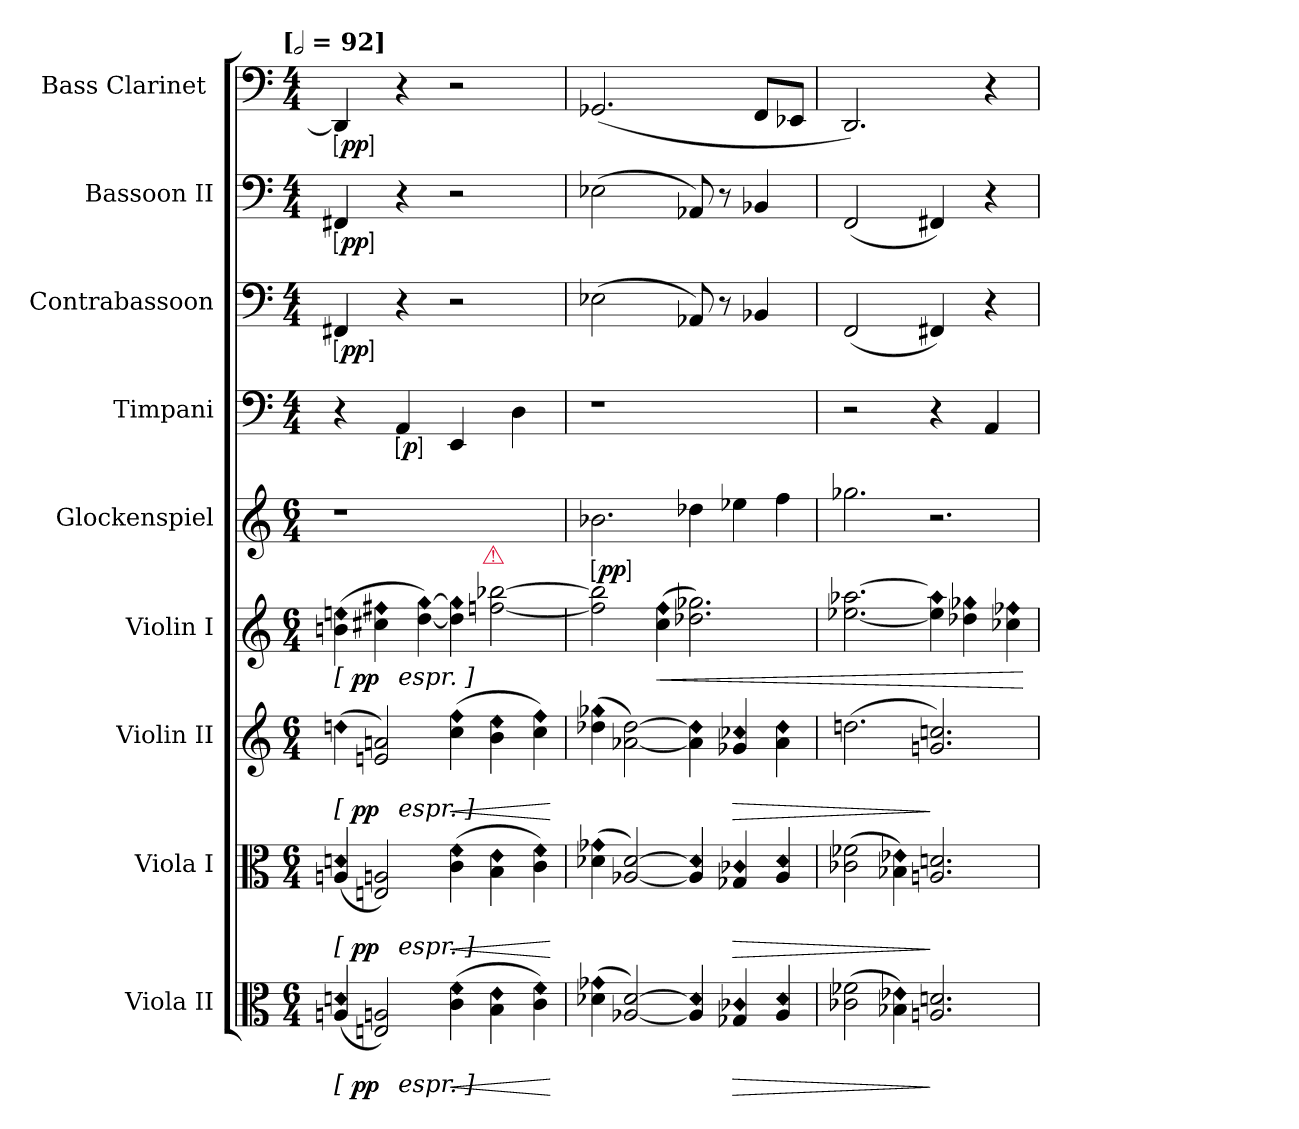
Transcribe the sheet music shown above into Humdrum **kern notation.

**kern	**dynam	**kern	**dynam	**kern	**dynam	**kern	**dynam	**kern	**dynam	**kern	**dynam	**kern	**dynam	**kern	**dynam	**kern	**dynam
*part9	*part9	*part8	*part8	*part7	*part7	*part6	*part6	*part5	*part5	*part4	*part4	*part3	*part3	*part2	*part2	*part1	*part1
*staff9	*staff9	*staff8	*staff8	*staff7	*staff7	*staff6	*staff6	*staff5	*staff5	*staff4	*staff4	*staff3	*staff3	*staff2	*staff2	*staff1	*staff1
*I"Viola II	*	*I"Viola I	*	*I"Violin II	*	*I"Violin I	*	*I"Glockenspiel	*	*I"Timpani	*	*I"Contrabassoon	*	*I"Bassoon II	*	*I"Bass Clarinet [C]	*
*I'2.Vla.	*	*I'1.Vla.	*	*I'2.Vln.	*	*I'1.Vln.	*	*I'Glock.	*	*I'Timp.	*	*I'Cbsn.	*	*I'2.Bsn.	*	*I'B. Cl.	*
*clefC3	*	*clefC3	*	*clefG2	*	*clefG2	*	*clefG2	*	*clefF4	*	*clefF4	*	*clefF4	*	*clefF4	*
*	*	*	*	*	*	*	*	*ITrd-14c-24	*	*	*	*ITrd7c12	*	*	*	*	*
*k[]	*	*k[]	*	*k[]	*	*k[]	*	*k[]	*	*k[]	*	*k[]	*	*k[]	*	*	*
!!LO:TX:omd:t=[[half] = 92]
*M6/4	*	*M6/4	*	*M6/4	*	*M6/4	*	*M6/4	*	*M4/4	*	*M4/4	*	*M4/4	*	*M4/4	*
*MM184	*	*MM184	*	*MM184	*	*MM184	*	*MM184	*	*MM184	*	*MM184	*	*MM184	*	*MM184	*
*Xtuplet	*	*	*	*	*	*	*	*	*	*	*	*	*	*	*	*	*
=1	=1	=1	=1	=1	=1	=1	=1	=1	=1	=1	=1	=1	=1	=1	=1	=1	=1
!LO:N:n=2:head=diamond	!	!	!	!	!	!	!	!	!	!	!	!	!	!	!	!	!
*	*	*Xtuplet	*	*	*	*	*	*	*	*	*	*	*	*	*	*	*
!	!	!LO:N:n=2:head=diamond	!	!	!	!	!	!	!	!	!	!	!	!	!	!	!
*	*	*	*	*Xtuplet	*	*	*	*	*	*	*	*	*	*	*	*	*
!	!	!	!	!LO:N:head=diamond	!	!	!	!	!	!	!	!	!	!	!	!	!
*	*	*	*	*	*	*Xtuplet	*	*	*	*	*	*	*	*	*	*	*
!	!LO:DY:t=[ %s espr. ]	!	!LO:DY:t=[ %s espr. ]	!	!LO:DY:t=[ %s espr. ]	!LO:N:n=2:head=diamond	!LO:DY:t=[ %s espr. ]	!	!	!	!	!	!LO:DY:ed=brack	!	!LO:DY:ed=brack	!	!LO:DY:ed=brack
(6An 6dn	pp	(6An 6dn	pp	(6ddn	pp	(6bn 6een	pp	1r	.	4r	.	4FFF#Xi	pp	4FF#Xi	pp	4DD]	pp
!	!	!	!	!	!	!LO:N:n=2:head=diamond	!	!	!	!	!	!	!	!	!	!	!
3En 3An)	.	3En 3An)	.	3en 3an)	.	6cc#X 6ff#X	.	.	.	.	.	.	.	.	.	.	.
!	!	!	!	!	!	!	!	!	!	!	!LO:DY:ed=brack	!	!	!	!	!	!
.	.	.	.	.	.	.	.	.	.	4AA	p	4r	.	4r	.	4r	.
!	!	!	!	!	!	!LO:N:n=2:head=diamond	!	!	!	!	!	!	!	!	!	!	!
.	.	.	.	.	.	[6dd [6gg)	.	.	.	.	.	.	.	.	.	.	.
!LO:N:n=2:head=diamond	!LO:HP:b	!LO:N:n=2:head=diamond	!LO:HP:b	!LO:N:n=2:head=diamond	!LO:HP:b	!LO:N:n=2:head=diamond	!	!	!	!	!	!	!	!	!	!	!
(6c 6f	<	(6c 6f	<	(6cc 6ff	<	6dd] 6gg]	.	.	.	4EE	.	2r	.	2r	.	2r	.
!	!	!	!	!	!	!LO:TX:a:color=crimson:t=⚠	!	!	!	!	!	!	!	!	!	!	!
!LO:N:n=2:head=diamond	!	!LO:N:n=2:head=diamond	!	!LO:N:n=2:head=diamond	!	!	!	!	!	!	!	!	!	!	!	!	!
6B 6e	.	6B 6e	.	6b 6ee	.	[3ffn [3bb-X	.	.	.	.	.	.	.	.	.	.	.
.	.	.	.	.	.	.	.	.	.	4D	.	.	.	.	.	.	.
!LO:N:n=2:head=diamond	!	!LO:N:n=2:head=diamond	!	!LO:N:n=2:head=diamond	!	!	!	!	!	!	!	!	!	!	!	!	!
6c 6f)	.	6c 6f)	.	6cc 6ff)	.	.	.	.	.	.	.	.	.	.	.	.	.
.	[	.	[	.	[	.	.	.	.	.	.	.	.	.	.	.	.
=2	=2	=2	=2	=2	=2	=2	=2	=2	=2	=2	=2	=2	=2	=2	=2	=2	=2
!LO:N:n=2:head=diamond	!	!LO:N:n=2:head=diamond	!	!LO:N:n=2:head=diamond	!	!	!	!	!	!	!	!	!	!	!	!	!
*	*	*	*	*	*	*	*	*Xtuplet	*	*	*	*	*	*	*	*	*
!	!	!	!	!	!	!	!	!	!LO:DY:ed=brack	!	!	!	!	!	!	!	!
(6d-X 6g-X	.	(6d-X 6g-X	.	(6dd-X 6gg-X	.	3ff] 3bb-]	.	3.bbb-X	pp	1r	.	(2EE-X	.	(2E-X	.	(2.GG-X	.
[3A-X [3d-)	.	[3A-X [3d-)	.	[3a-X [3dd-)	.	.	.	.	.	.	.	.	.	.	.	.	.
!	!	!	!	!	!	!LO:N:n=2:head=diamond	!LO:HP:b	!	!	!	!	!	!	!	!	!	!
.	.	.	.	.	.	(6cc 6ff	<	.	.	.	.	.	.	.	.	.	.
!LO:N:n=2:head=diamond	!	!LO:N:n=2:head=diamond	!	!LO:N:n=2:head=diamond	!	!	!	!	!	!	!	!	!	!	!	!	!
6A-] 6d-]	.	6A-] 6d-]	.	6a-] 6dd-]	.	3.dd-X 3.gg-X)	.	6dddd-X	.	.	.	8AAA-X)	.	8AA-X)	.	.	.
.	.	.	.	.	.	.	.	.	.	.	.	8r	.	8r	.	.	.
!LO:N:n=2:head=diamond	!LO:HP:b	!LO:N:n=2:head=diamond	!LO:HP:b	!LO:N:n=2:head=diamond	!LO:HP:b	!	!	!	!	!	!	!	!	!	!	!	!
6G-X 6c-X	>	6G-X 6c-X	>	6g-X 6cc-X	>	.	.	6eeee-X	.	.	.	.	.	.	.	.	.
.	.	.	.	.	.	.	.	.	.	.	.	4BBB-X	.	4BB-X	.	8FFL	.
!LO:N:n=2:head=diamond	!	!LO:N:n=2:head=diamond	!	!LO:N:n=2:head=diamond	!	!	!	!	!	!	!	!	!	!	!	!	!
6A- 6d-	.	6A- 6d-	.	6a- 6dd-	.	.	.	6ffff	.	.	.	.	.	.	.	.	.
.	.	.	.	.	.	.	.	.	.	.	.	.	.	.	.	8EE-XJ	.
=3	=3	=3	=3	=3	=3	=3	=3	=3	=3	=3	=3	=3	=3	=3	=3	=3	=3
(3c-X 3f-X	.	(3c-X 3f-X	.	(3.ddn	.	[3.ee-X [3.aa-X	.	3.gggg-X	.	2r	.	(2FFF	.	(2FF	.	2.DD)	.
!LO:N:n=2:head=diamond	!	!LO:N:n=2:head=diamond	!	!	!	!	!	!	!	!	!	!	!	!	!	!	!
6B-X 6e-X)	.	6B-X 6e-X)	.	.	.	.	.	.	.	.	.	.	.	.	.	.	.
!	!	!	!	!	!	!LO:N:n=2:head=diamond	!	!	!	!	!	!	!	!	!	!	!
3.An 3.dn	]	3.An 3.dn	]	3.gn 3.ccn)	]	6ee-] 6aa-]	.	3.r	.	4r	.	4FFF#X)	.	4FF#X)	.	.	.
!	!	!	!	!	!	!LO:N:n=2:head=diamond	!	!	!	!	!	!	!	!	!	!	!
.	.	.	.	.	.	6dd-X 6gg-X	.	.	.	.	.	.	.	.	.	.	.
.	.	.	.	.	.	.	.	.	.	4AA	.	4r	.	4r	.	4r	.
!	!	!	!	!	!	!LO:N:n=2:head=diamond	!	!	!	!	!	!	!	!	!	!	!
.	.	.	.	.	.	6cc-X 6ff-X	.	.	.	.	.	.	.	.	.	.	.
.	.	.	.	.	.	.	[	.	.	.	.	.	.	.	.	.	.
=	=	=	=	=	=	=	=	=	=	=	=	=	=	=	=	=	=
*-	*-	*-	*-	*-	*-	*-	*-	*-	*-	*-	*-	*-	*-	*-	*-	*-	*-
